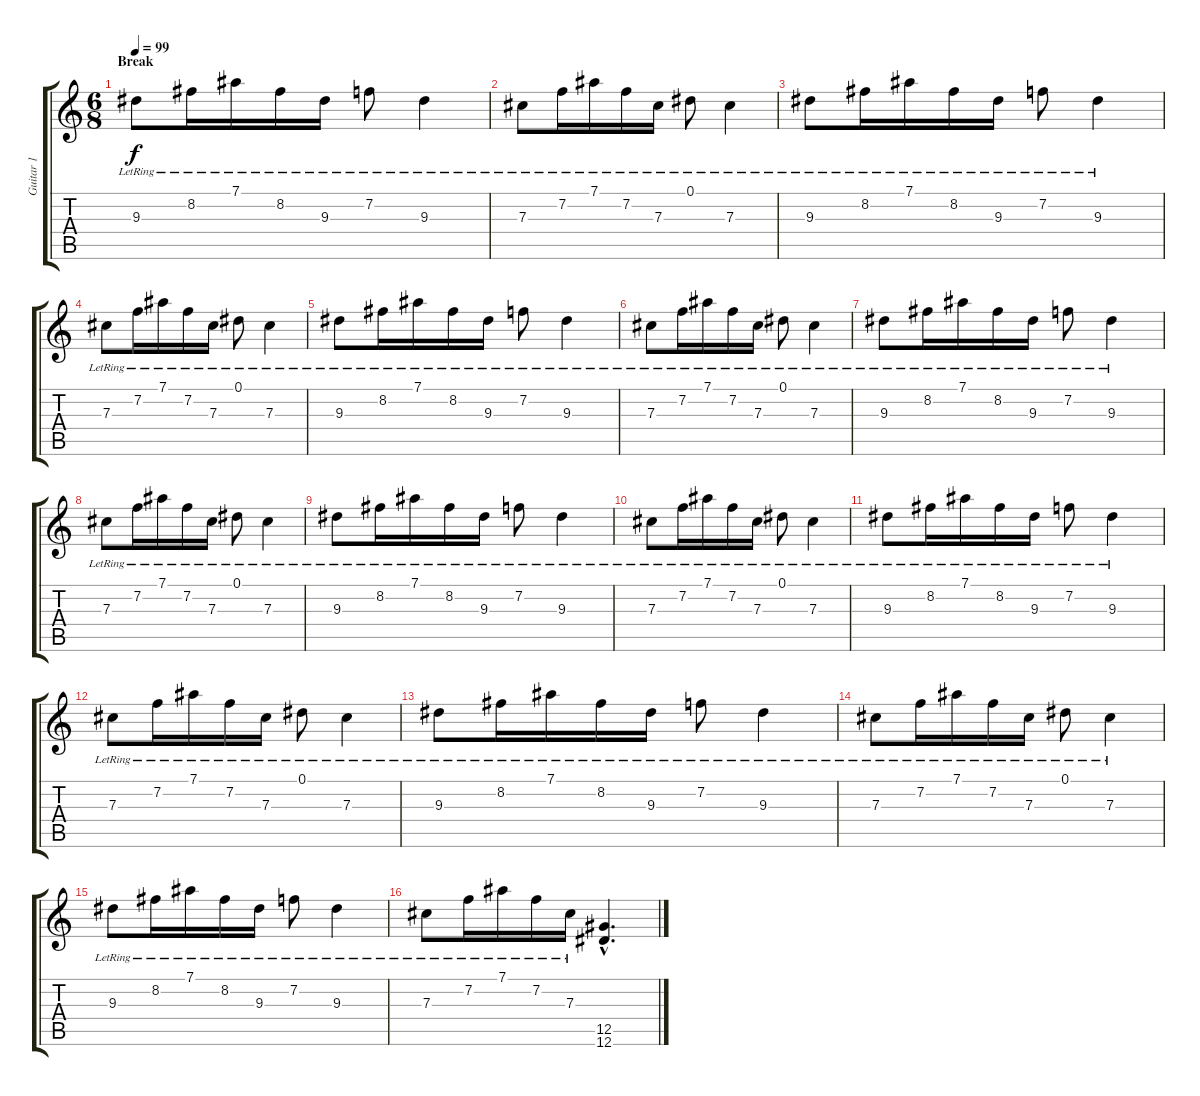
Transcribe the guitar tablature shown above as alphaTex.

\track ("Guitar 1" "Guitar 1") {instrument distortionguitar}
\staff {score tabs}
\tuning (Eb4 Bb3 Gb3 Db3 Ab2 Eb2) {hide}
\ts (6 8)
\section ("" "Break")
\tempo 99
\clef g2
\ks c
9.3{lr}.8{dy f volume 12 instrument electricguitarjazz} 8.2{lr}.16 7.1{lr}.16 8.2{lr}.16 9.3{lr}.16 7.2{lr}.8 9.3{lr}.4 |
7.3{lr}.8 7.2{lr}.16 7.1{lr}.16 7.2{lr}.16 7.3{lr}.16 0.1{lr}.8 7.3{lr}.4 |
9.3{lr}.8 8.2{lr}.16 7.1{lr}.16 8.2{lr}.16 9.3{lr}.16 7.2{lr}.8 9.3{lr}.4 |
7.3{lr}.8 7.2{lr}.16 7.1{lr}.16 7.2{lr}.16 7.3{lr}.16 0.1{lr}.8 7.3{lr}.4 |
9.3{lr}.8 8.2{lr}.16 7.1{lr}.16 8.2{lr}.16 9.3{lr}.16 7.2{lr}.8 9.3{lr}.4 |
7.3{lr}.8 7.2{lr}.16 7.1{lr}.16 7.2{lr}.16 7.3{lr}.16 0.1{lr}.8 7.3{lr}.4 |
9.3{lr}.8 8.2{lr}.16 7.1{lr}.16 8.2{lr}.16 9.3{lr}.16 7.2{lr}.8 9.3{lr}.4 |
7.3{lr}.8 7.2{lr}.16 7.1{lr}.16 7.2{lr}.16 7.3{lr}.16 0.1{lr}.8 7.3{lr}.4 |
9.3{lr}.8 8.2{lr}.16 7.1{lr}.16 8.2{lr}.16 9.3{lr}.16 7.2{lr}.8 9.3{lr}.4 |
7.3{lr}.8 7.2{lr}.16 7.1{lr}.16 7.2{lr}.16 7.3{lr}.16 0.1{lr}.8 7.3{lr}.4 |
9.3{lr}.8 8.2{lr}.16 7.1{lr}.16 8.2{lr}.16 9.3{lr}.16 7.2{lr}.8 9.3{lr}.4 |
7.3{lr}.8 7.2{lr}.16 7.1{lr}.16 7.2{lr}.16 7.3{lr}.16 0.1{lr}.8 7.3{lr}.4 |
9.3{lr}.8 8.2{lr}.16 7.1{lr}.16 8.2{lr}.16 9.3{lr}.16 7.2{lr}.8 9.3{lr}.4 |
7.3{lr}.8 7.2{lr}.16 7.1{lr}.16 7.2{lr}.16 7.3{lr}.16 0.1{lr}.8 7.3{lr}.4 |
9.3{lr}.8 8.2{lr}.16 7.1{lr}.16 8.2{lr}.16 9.3{lr}.16 7.2{lr}.8 9.3{lr}.4 |
7.3{lr}.8 7.2{lr}.16 7.1{lr}.16 7.2{lr}.16 7.3{lr}.16 (12.5{ss hac} 12.6{ss hac}).4{d volume 16 instrument distortionguitar}
